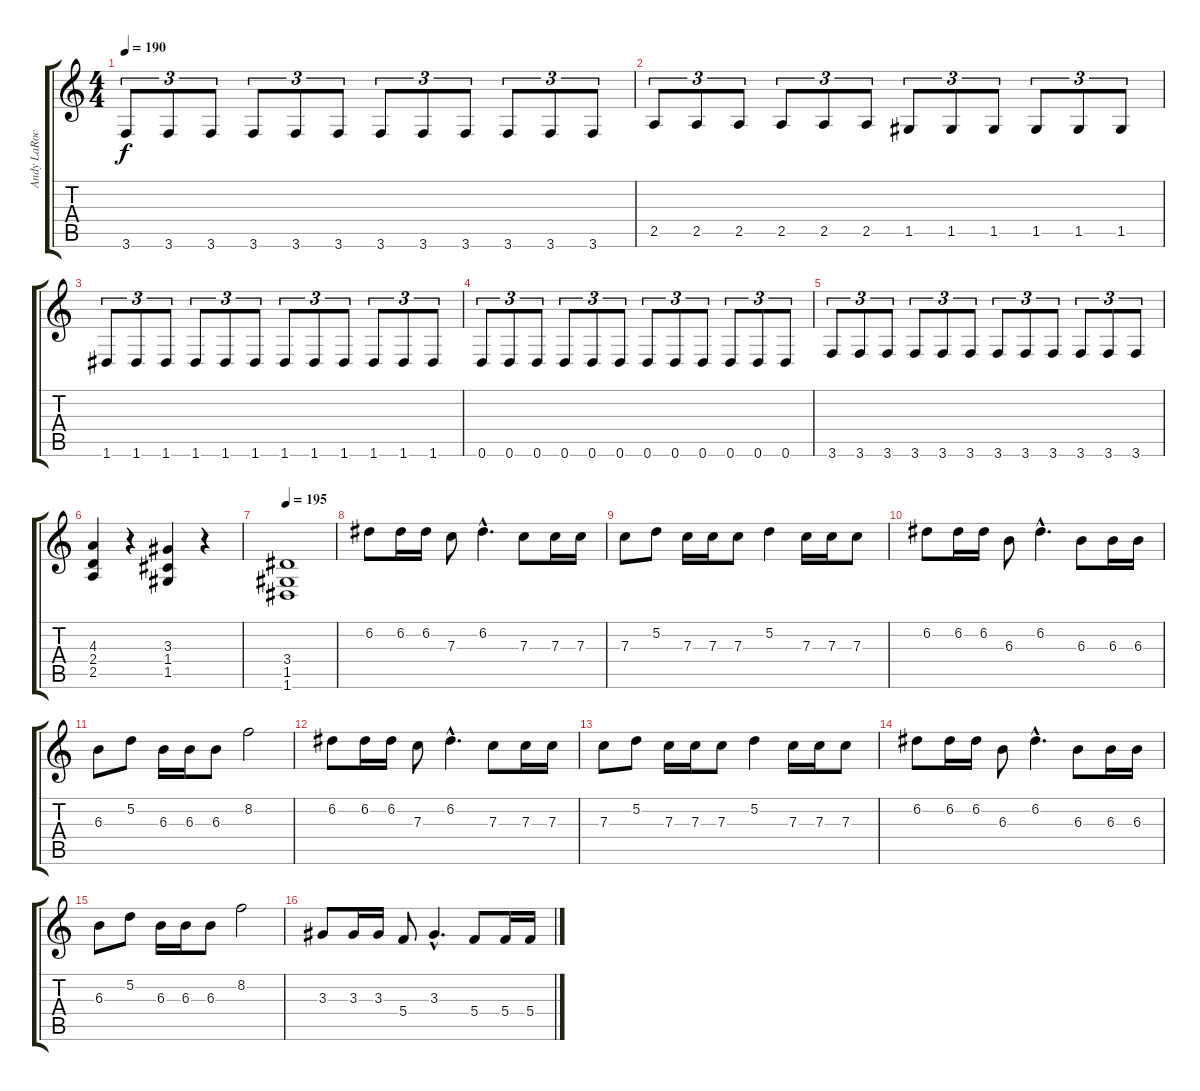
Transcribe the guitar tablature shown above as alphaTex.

\track ("Andy LaRocque" "Andy LaRoc") {instrument distortionguitar}
\staff {score tabs}
\tuning (D4 A3 F3 C3 G2 D2) {hide}
\ts (4 4)
\tempo 190
\clef g2
\ks c
3.6.8{tu (3 2) dy f} 3.6.8{tu (3 2)} 3.6.8{tu (3 2)} 3.6.8{tu (3 2)} 3.6.8{tu (3 2)} 3.6.8{tu (3 2)} 3.6.8{tu (3 2)} 3.6.8{tu (3 2)} 3.6.8{tu (3 2)} 3.6.8{tu (3 2)} 3.6.8{tu (3 2)} 3.6.8{tu (3 2)} |
2.5.8{tu (3 2)} 2.5.8{tu (3 2)} 2.5.8{tu (3 2)} 2.5.8{tu (3 2)} 2.5.8{tu (3 2)} 2.5.8{tu (3 2)} 1.5.8{tu (3 2)} 1.5.8{tu (3 2)} 1.5.8{tu (3 2)} 1.5.8{tu (3 2)} 1.5.8{tu (3 2)} 1.5.8{tu (3 2)} |
1.6.8{tu (3 2)} 1.6.8{tu (3 2)} 1.6.8{tu (3 2)} 1.6.8{tu (3 2)} 1.6.8{tu (3 2)} 1.6.8{tu (3 2)} 1.6.8{tu (3 2)} 1.6.8{tu (3 2)} 1.6.8{tu (3 2)} 1.6.8{tu (3 2)} 1.6.8{tu (3 2)} 1.6.8{tu (3 2)} |
0.6.8{tu (3 2)} 0.6.8{tu (3 2)} 0.6.8{tu (3 2)} 0.6.8{tu (3 2)} 0.6.8{tu (3 2)} 0.6.8{tu (3 2)} 0.6.8{tu (3 2)} 0.6.8{tu (3 2)} 0.6.8{tu (3 2)} 0.6.8{tu (3 2)} 0.6.8{tu (3 2)} 0.6.8{tu (3 2)} |
3.6.8{tu (3 2)} 3.6.8{tu (3 2)} 3.6.8{tu (3 2)} 3.6.8{tu (3 2)} 3.6.8{tu (3 2)} 3.6.8{tu (3 2)} 3.6.8{tu (3 2)} 3.6.8{tu (3 2)} 3.6.8{tu (3 2)} 3.6.8{tu (3 2)} 3.6.8{tu (3 2)} 3.6.8{tu (3 2)} |
(4.3 2.4 2.5).4 r.4 (3.3 1.4 1.5).4 r.4 |
\tempo 195
(3.4 1.5 1.6).1 |
6.2.8 6.2.16 6.2.16 7.3.8 6.2{hac}.4{d} 7.3.8 7.3.16 7.3.16 |
7.3.8 5.2.8 7.3.16 7.3.16 7.3.8 5.2.4 7.3.16 7.3.16 7.3.8 |
6.2.8 6.2.16 6.2.16 6.3.8 6.2{hac}.4{d} 6.3.8 6.3.16 6.3.16 |
6.3.8 5.2.8 6.3.16 6.3.16 6.3.8 8.2.2 |
6.2.8 6.2.16 6.2.16 7.3.8 6.2{hac}.4{d} 7.3.8 7.3.16 7.3.16 |
7.3.8 5.2.8 7.3.16 7.3.16 7.3.8 5.2.4 7.3.16 7.3.16 7.3.8 |
6.2.8 6.2.16 6.2.16 6.3.8 6.2{hac}.4{d} 6.3.8 6.3.16 6.3.16 |
6.3.8 5.2.8 6.3.16 6.3.16 6.3.8 8.2.2 |
3.3.8 3.3.16 3.3.16 5.4.8 3.3{hac}.4{d} 5.4.8 5.4.16 5.4.16
